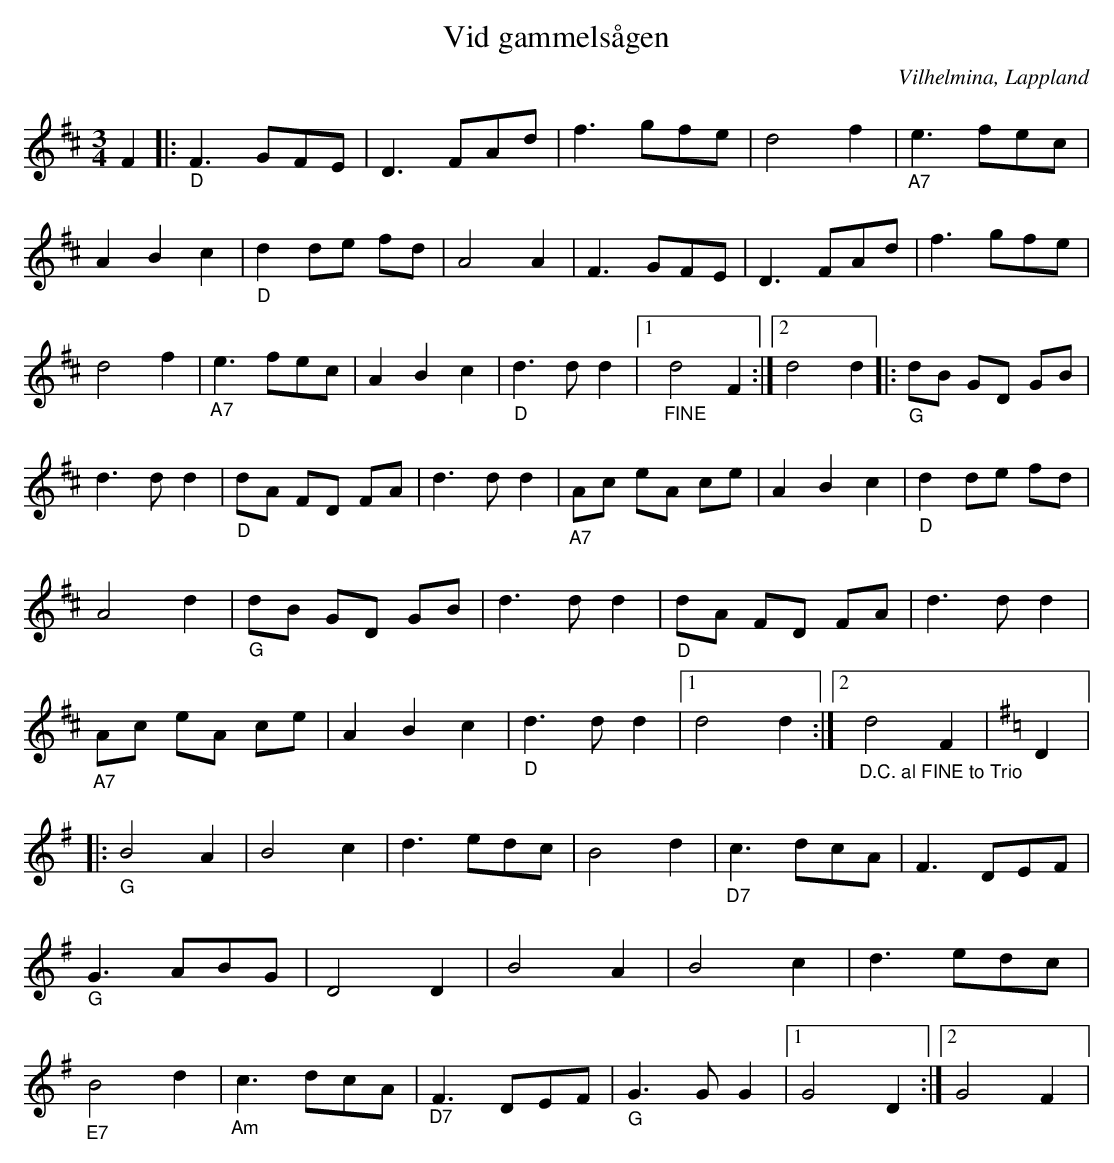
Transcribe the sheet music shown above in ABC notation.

X:1
T:Vid gammelsågen
O:Vilhelmina, Lappland
M:3/4
L:1/8
K:D
 F2|:"_D" F3 GFE | D3 FAd | f3 gfe | d4 f2 |"_A7" e3 fec | A2 B2 c2 |"_D" d2 de fd | A4 A2 | F3 GFE | D3 FAd | f3 gfe | d4 f2 |"_A7" e3 fec | A2 B2 c2 |"_D" d3 d d2 |1"_FINE" d4 F2:|2 d4 d2 |:"_G" dB GD GB | d3 d d2 |"_D" dA FD FA | d3 d d2 | "_A7" Ac eA ce | A2 B2 c2 |"_D" d2 de fd | A4 d2 |"_G" dB GD GB | d3 d d2 |"_D" dA FD FA | d3 d d2 |"_A7" Ac eA ce | A2 B2 c2 |"_D" d3 d d2 |1 d4 d2 :|2 "_D.C. al FINE to Trio" d4 F2 |[K:G] D2 |:"_G" B4 A2 | B4 c2 | d3 edc | B4 d2 |"_D7" c3 dcA | F3 DEF |"_G" G3 ABG | D4 D2 | B4 A2 | B4 c2 | d3 edc |"_E7" B4 d2 |"_Am" c3 dcA |"_D7" F3 DEF |"_G" G3G G2 |1 G4 D2 :|2 G4 F2|
